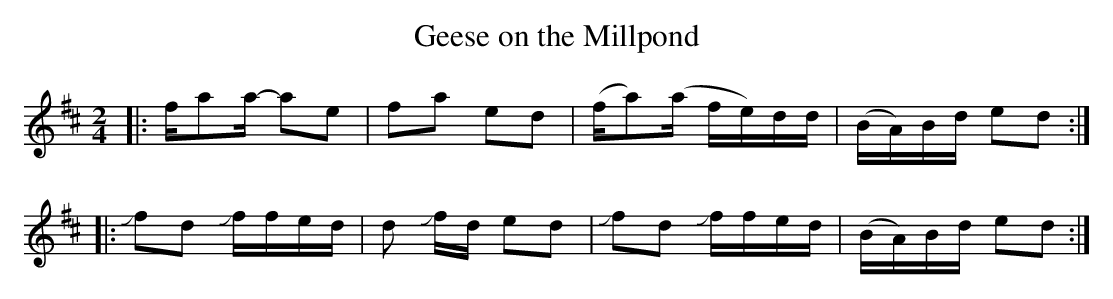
X:1
T:Geese on the Millpond
M:2/4
L:1/8
K:D
|:f/-aa/- ae-|fa ed|(f/a)(a/ f/e/)d/d/|(B/A/)B/d/ ed:|
|:Jfd Jf/f/e/d/|d Jf/d/ ed|Jfd Jf/f/e/d/|(B/A/)B/d/ ed:|
